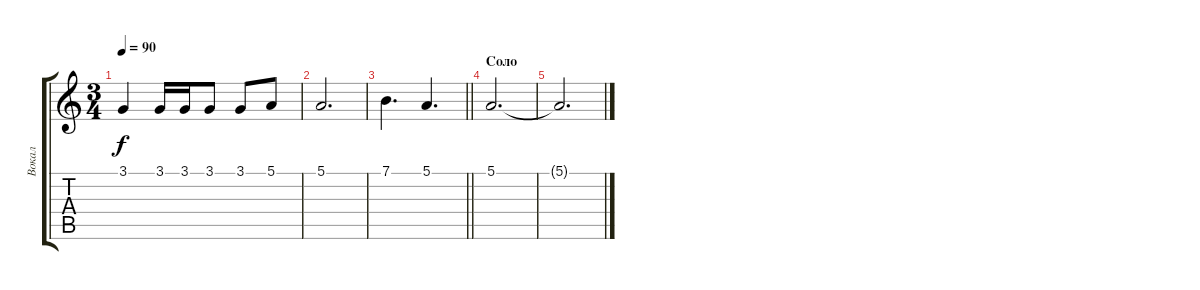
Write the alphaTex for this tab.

\track ("Вокал" "Вокал") {instrument lead6voice}
\staff {score tabs}
\tuning (E4 B3 G3 D3 A2 E2) {hide}
\ts (3 4)
\tempo 90
\clef g2
\ks c
3.1.4{dy f} 3.1.16 3.1.16 3.1.8 3.1.8 5.1.8 |
5.1.2{d} |
\barLineRight lightlight
7.1.4{d} 5.1.4{d} |
\section ("" "Соло")
5.1.2{d volume 0} |
5.1{t}.2{d}
